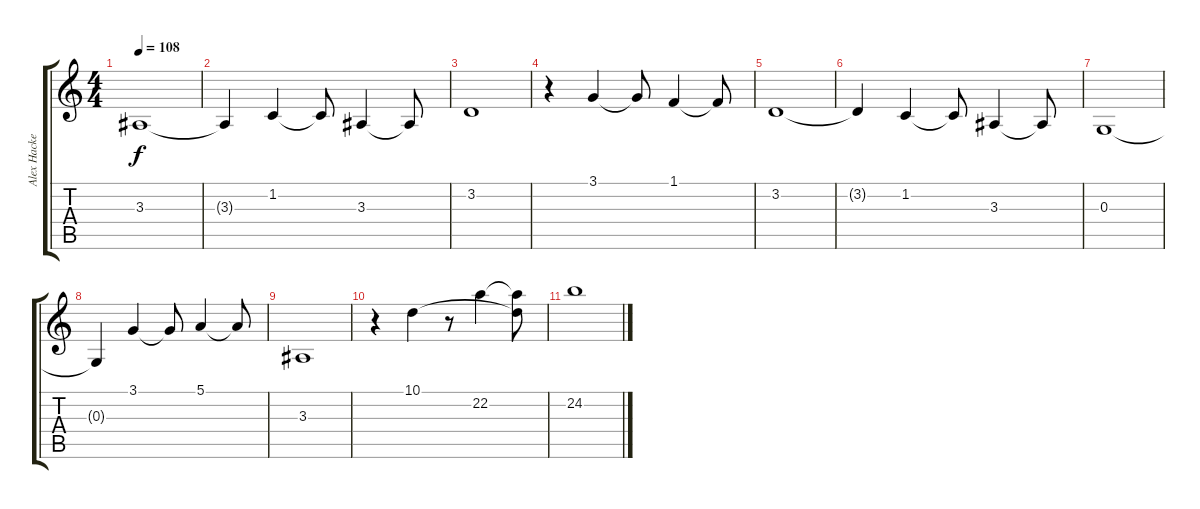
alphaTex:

\track ("Alex Hacke - Vibraphone" "Alex Hacke") {instrument vibraphone}
\staff {score tabs}
\tuning (E4 B3 G3 D3 A2 D2) {hide}
\ts (4 4)
\tempo 108
\clef g2
\ks c
3.3.1{dy f} |
3.3{t}.4 1.2.4 1.2{t}.8 3.3.4 3.3{t}.8 |
3.2.1 |
r.4 3.1.4 3.1{t}.8 1.1.4 1.1{t}.8 |
3.2.1 |
3.2{t}.4 1.2.4 1.2{t}.8 3.3.4 3.3{t}.8 |
0.3.1 |
0.3{t}.4 3.1.4 3.1{t}.8 5.1.4 5.1{t}.8 |
3.3.1 |
r.4 10.1.4 r.8 22.2.4 (10.1{t} 22.2{t}).8 |
24.2.1
